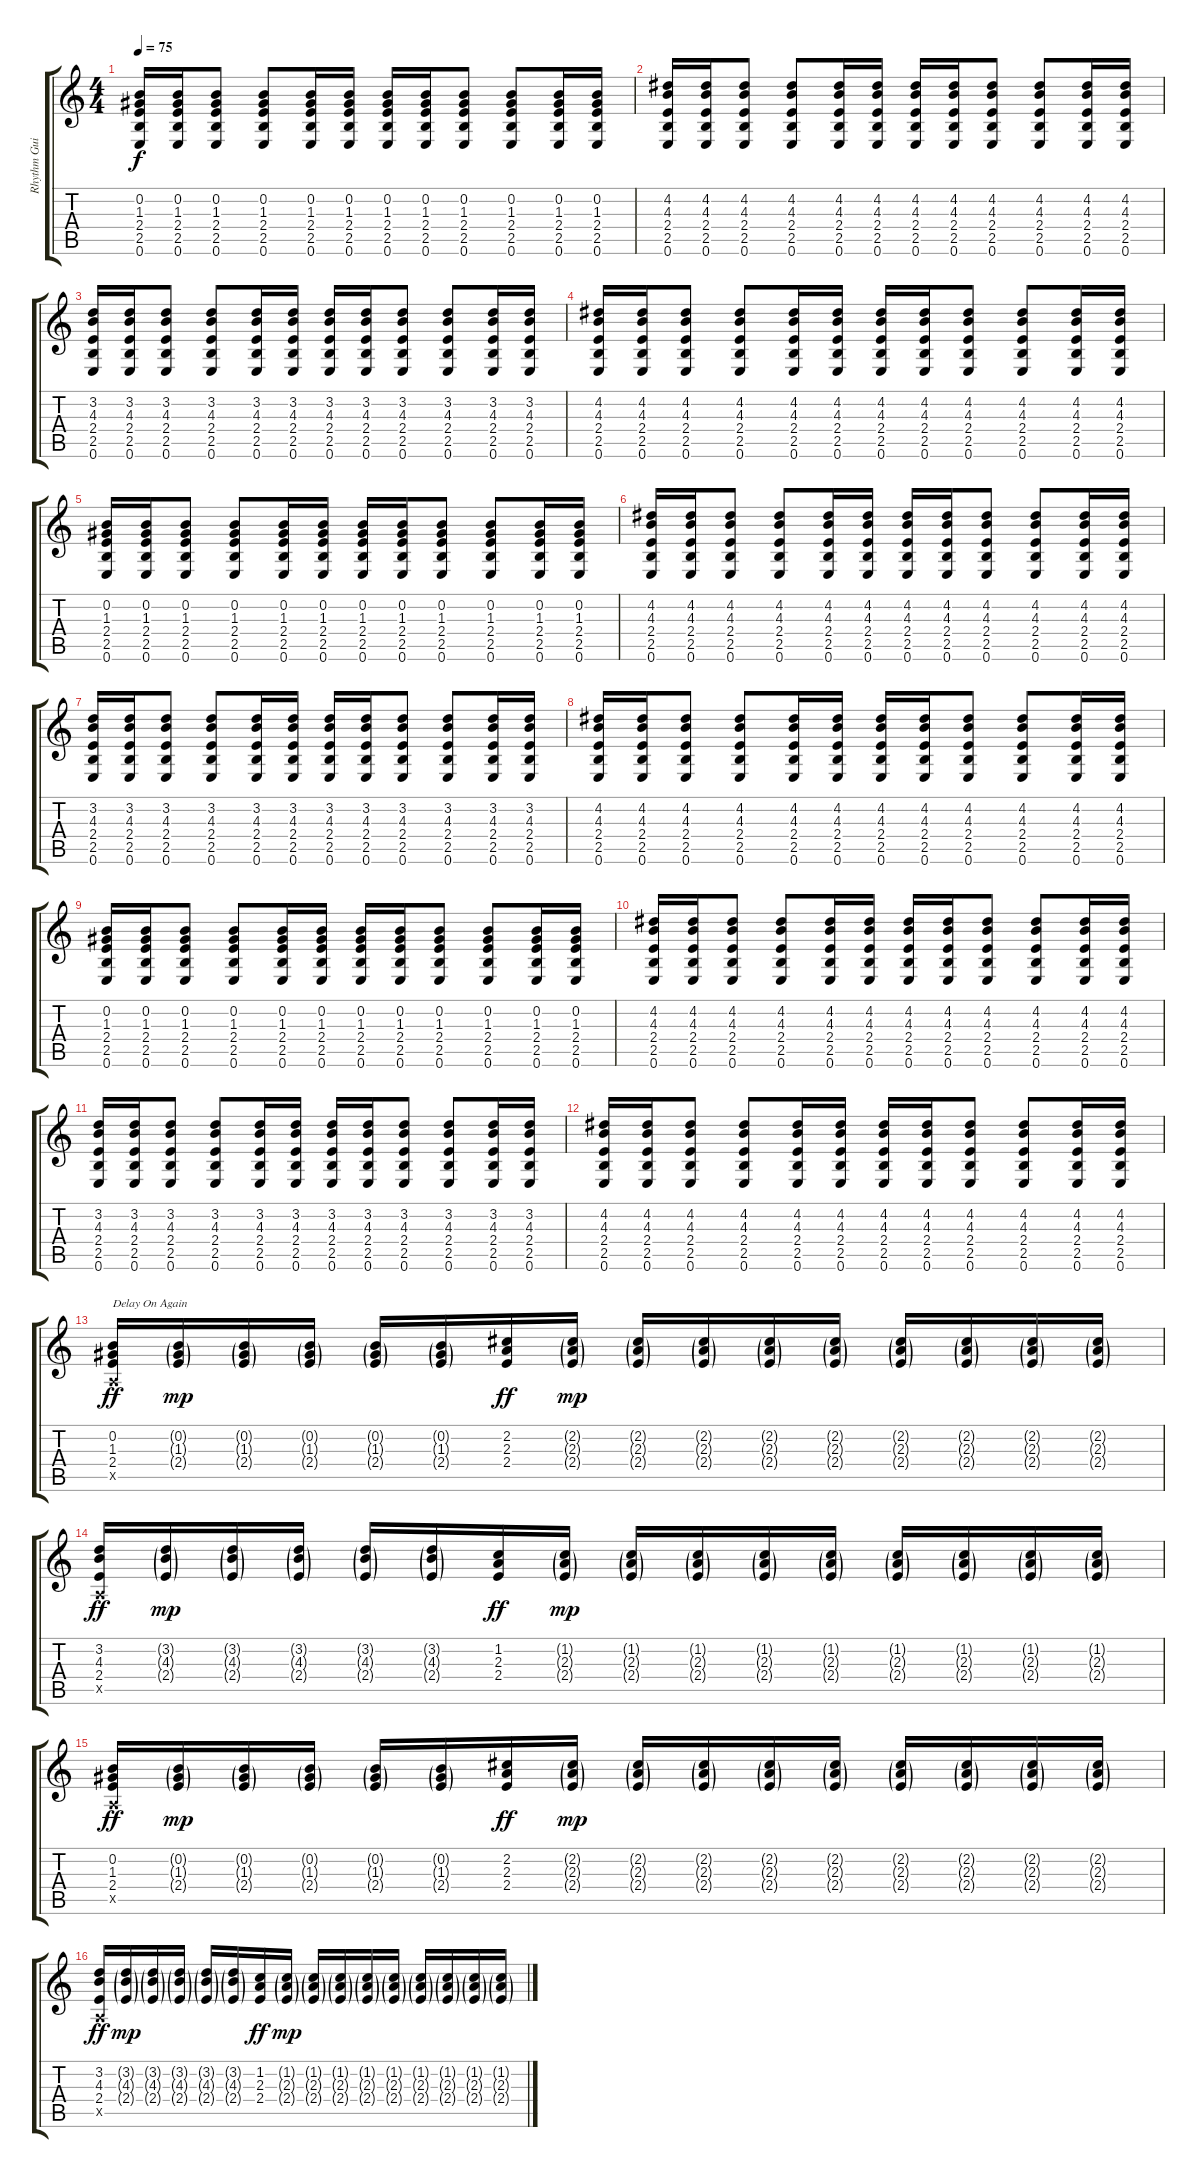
\track ("Rhythm Guitar" "Rhythm Gui") {instrument electricguitarjazz}
\staff {score tabs}
\tuning (E4 B3 G3 D3 A2 E2) {hide}
\ts (4 4)
\tempo 75
\clef g2
\ks c
(0.2 1.3 2.4 2.5 0.6).16{dy f} (0.2 1.3 2.4 2.5 0.6).16 (0.2 1.3 2.4 2.5 0.6).8 (0.2 1.3 2.4 2.5 0.6).8 (0.2 1.3 2.4 2.5 0.6).16 (0.2 1.3 2.4 2.5 0.6).16 (0.2 1.3 2.4 2.5 0.6).16 (0.2 1.3 2.4 2.5 0.6).16 (0.2 1.3 2.4 2.5 0.6).8 (0.2 1.3 2.4 2.5 0.6).8 (0.2 1.3 2.4 2.5 0.6).16 (0.2 1.3 2.4 2.5 0.6).16 |
(4.2 4.3 2.4 2.5 0.6).16 (4.2 4.3 2.4 2.5 0.6).16 (4.2 4.3 2.4 2.5 0.6).8 (4.2 4.3 2.4 2.5 0.6).8 (4.2 4.3 2.4 2.5 0.6).16 (4.2 4.3 2.4 2.5 0.6).16 (4.2 4.3 2.4 2.5 0.6).16 (4.2 4.3 2.4 2.5 0.6).16 (4.2 4.3 2.4 2.5 0.6).8 (4.2 4.3 2.4 2.5 0.6).8 (4.2 4.3 2.4 2.5 0.6).16 (4.2 4.3 2.4 2.5 0.6).16 |
(3.2 4.3 2.4 2.5 0.6).16 (3.2 4.3 2.4 2.5 0.6).16 (3.2 4.3 2.4 2.5 0.6).8 (3.2 4.3 2.4 2.5 0.6).8 (3.2 4.3 2.4 2.5 0.6).16 (3.2 4.3 2.4 2.5 0.6).16 (3.2 4.3 2.4 2.5 0.6).16 (3.2 4.3 2.4 2.5 0.6).16 (3.2 4.3 2.4 2.5 0.6).8 (3.2 4.3 2.4 2.5 0.6).8 (3.2 4.3 2.4 2.5 0.6).16 (3.2 4.3 2.4 2.5 0.6).16 |
(4.2 4.3 2.4 2.5 0.6).16 (4.2 4.3 2.4 2.5 0.6).16 (4.2 4.3 2.4 2.5 0.6).8 (4.2 4.3 2.4 2.5 0.6).8 (4.2 4.3 2.4 2.5 0.6).16 (4.2 4.3 2.4 2.5 0.6).16 (4.2 4.3 2.4 2.5 0.6).16 (4.2 4.3 2.4 2.5 0.6).16 (4.2 4.3 2.4 2.5 0.6).8 (4.2 4.3 2.4 2.5 0.6).8 (4.2 4.3 2.4 2.5 0.6).16 (4.2 4.3 2.4 2.5 0.6).16 |
(0.2 1.3 2.4 2.5 0.6).16 (0.2 1.3 2.4 2.5 0.6).16 (0.2 1.3 2.4 2.5 0.6).8 (0.2 1.3 2.4 2.5 0.6).8 (0.2 1.3 2.4 2.5 0.6).16 (0.2 1.3 2.4 2.5 0.6).16 (0.2 1.3 2.4 2.5 0.6).16 (0.2 1.3 2.4 2.5 0.6).16 (0.2 1.3 2.4 2.5 0.6).8 (0.2 1.3 2.4 2.5 0.6).8 (0.2 1.3 2.4 2.5 0.6).16 (0.2 1.3 2.4 2.5 0.6).16 |
(4.2 4.3 2.4 2.5 0.6).16 (4.2 4.3 2.4 2.5 0.6).16 (4.2 4.3 2.4 2.5 0.6).8 (4.2 4.3 2.4 2.5 0.6).8 (4.2 4.3 2.4 2.5 0.6).16 (4.2 4.3 2.4 2.5 0.6).16 (4.2 4.3 2.4 2.5 0.6).16 (4.2 4.3 2.4 2.5 0.6).16 (4.2 4.3 2.4 2.5 0.6).8 (4.2 4.3 2.4 2.5 0.6).8 (4.2 4.3 2.4 2.5 0.6).16 (4.2 4.3 2.4 2.5 0.6).16 |
(3.2 4.3 2.4 2.5 0.6).16 (3.2 4.3 2.4 2.5 0.6).16 (3.2 4.3 2.4 2.5 0.6).8 (3.2 4.3 2.4 2.5 0.6).8 (3.2 4.3 2.4 2.5 0.6).16 (3.2 4.3 2.4 2.5 0.6).16 (3.2 4.3 2.4 2.5 0.6).16 (3.2 4.3 2.4 2.5 0.6).16 (3.2 4.3 2.4 2.5 0.6).8 (3.2 4.3 2.4 2.5 0.6).8 (3.2 4.3 2.4 2.5 0.6).16 (3.2 4.3 2.4 2.5 0.6).16 |
(4.2 4.3 2.4 2.5 0.6).16 (4.2 4.3 2.4 2.5 0.6).16 (4.2 4.3 2.4 2.5 0.6).8 (4.2 4.3 2.4 2.5 0.6).8 (4.2 4.3 2.4 2.5 0.6).16 (4.2 4.3 2.4 2.5 0.6).16 (4.2 4.3 2.4 2.5 0.6).16 (4.2 4.3 2.4 2.5 0.6).16 (4.2 4.3 2.4 2.5 0.6).8 (4.2 4.3 2.4 2.5 0.6).8 (4.2 4.3 2.4 2.5 0.6).16 (4.2 4.3 2.4 2.5 0.6).16 |
(0.2 1.3 2.4 2.5 0.6).16 (0.2 1.3 2.4 2.5 0.6).16 (0.2 1.3 2.4 2.5 0.6).8 (0.2 1.3 2.4 2.5 0.6).8 (0.2 1.3 2.4 2.5 0.6).16 (0.2 1.3 2.4 2.5 0.6).16 (0.2 1.3 2.4 2.5 0.6).16 (0.2 1.3 2.4 2.5 0.6).16 (0.2 1.3 2.4 2.5 0.6).8 (0.2 1.3 2.4 2.5 0.6).8 (0.2 1.3 2.4 2.5 0.6).16 (0.2 1.3 2.4 2.5 0.6).16 |
(4.2 4.3 2.4 2.5 0.6).16 (4.2 4.3 2.4 2.5 0.6).16 (4.2 4.3 2.4 2.5 0.6).8 (4.2 4.3 2.4 2.5 0.6).8 (4.2 4.3 2.4 2.5 0.6).16 (4.2 4.3 2.4 2.5 0.6).16 (4.2 4.3 2.4 2.5 0.6).16 (4.2 4.3 2.4 2.5 0.6).16 (4.2 4.3 2.4 2.5 0.6).8 (4.2 4.3 2.4 2.5 0.6).8 (4.2 4.3 2.4 2.5 0.6).16 (4.2 4.3 2.4 2.5 0.6).16 |
(3.2 4.3 2.4 2.5 0.6).16 (3.2 4.3 2.4 2.5 0.6).16 (3.2 4.3 2.4 2.5 0.6).8 (3.2 4.3 2.4 2.5 0.6).8 (3.2 4.3 2.4 2.5 0.6).16 (3.2 4.3 2.4 2.5 0.6).16 (3.2 4.3 2.4 2.5 0.6).16 (3.2 4.3 2.4 2.5 0.6).16 (3.2 4.3 2.4 2.5 0.6).8 (3.2 4.3 2.4 2.5 0.6).8 (3.2 4.3 2.4 2.5 0.6).16 (3.2 4.3 2.4 2.5 0.6).16 |
(4.2 4.3 2.4 2.5 0.6).16 (4.2 4.3 2.4 2.5 0.6).16 (4.2 4.3 2.4 2.5 0.6).8 (4.2 4.3 2.4 2.5 0.6).8 (4.2 4.3 2.4 2.5 0.6).16 (4.2 4.3 2.4 2.5 0.6).16 (4.2 4.3 2.4 2.5 0.6).16 (4.2 4.3 2.4 2.5 0.6).16 (4.2 4.3 2.4 2.5 0.6).8 (4.2 4.3 2.4 2.5 0.6).8 (4.2 4.3 2.4 2.5 0.6).16 (4.2 4.3 2.4 2.5 0.6).16 |
(0.2 1.3 2.4 0.5{x}).16{txt "Delay On Again" dy ff} (0.2{g} 1.3{g} 2.4{g}).16{dy mp} (0.2{g} 1.3{g} 2.4{g}).16 (0.2{g} 1.3{g} 2.4{g}).16 (0.2{g} 1.3{g} 2.4{g}).16 (0.2{g} 1.3{g} 2.4{g}).16 (2.2 2.3 2.4).16{dy ff} (2.2{g} 2.3{g} 2.4{g}).16{dy mp} (2.2{g} 2.3{g} 2.4{g}).16 (2.2{g} 2.3{g} 2.4{g}).16 (2.2{g} 2.3{g} 2.4{g}).16 (2.2{g} 2.3{g} 2.4{g}).16 (2.2{g} 2.3{g} 2.4{g}).16 (2.2{g} 2.3{g} 2.4{g}).16 (2.2{g} 2.3{g} 2.4{g}).16 (2.2{g} 2.3{g} 2.4{g}).16 |
(3.2 4.3 2.4 0.5{x}).16{dy ff} (3.2{g} 4.3{g} 2.4{g}).16{dy mp} (3.2{g} 4.3{g} 2.4{g}).16 (3.2{g} 4.3{g} 2.4{g}).16 (3.2{g} 4.3{g} 2.4{g}).16 (3.2{g} 4.3{g} 2.4{g}).16 (1.2 2.3 2.4).16{dy ff} (1.2{g} 2.3{g} 2.4{g}).16{dy mp} (1.2{g} 2.3{g} 2.4{g}).16 (1.2{g} 2.3{g} 2.4{g}).16 (1.2{g} 2.3{g} 2.4{g}).16 (1.2{g} 2.3{g} 2.4{g}).16 (1.2{g} 2.3{g} 2.4{g}).16 (1.2{g} 2.3{g} 2.4{g}).16 (1.2{g} 2.3{g} 2.4{g}).16 (1.2{g} 2.3{g} 2.4{g}).16 |
(0.2 1.3 2.4 0.5{x}).16{dy ff} (0.2{g} 1.3{g} 2.4{g}).16{dy mp} (0.2{g} 1.3{g} 2.4{g}).16 (0.2{g} 1.3{g} 2.4{g}).16 (0.2{g} 1.3{g} 2.4{g}).16 (0.2{g} 1.3{g} 2.4{g}).16 (2.2 2.3 2.4).16{dy ff} (2.2{g} 2.3{g} 2.4{g}).16{dy mp} (2.2{g} 2.3{g} 2.4{g}).16 (2.2{g} 2.3{g} 2.4{g}).16 (2.2{g} 2.3{g} 2.4{g}).16 (2.2{g} 2.3{g} 2.4{g}).16 (2.2{g} 2.3{g} 2.4{g}).16 (2.2{g} 2.3{g} 2.4{g}).16 (2.2{g} 2.3{g} 2.4{g}).16 (2.2{g} 2.3{g} 2.4{g}).16 |
(3.2 4.3 2.4 0.5{x}).16{dy ff} (3.2{g} 4.3{g} 2.4{g}).16{dy mp} (3.2{g} 4.3{g} 2.4{g}).16 (3.2{g} 4.3{g} 2.4{g}).16 (3.2{g} 4.3{g} 2.4{g}).16 (3.2{g} 4.3{g} 2.4{g}).16 (1.2 2.3 2.4).16{dy ff} (1.2{g} 2.3{g} 2.4{g}).16{dy mp} (1.2{g} 2.3{g} 2.4{g}).16 (1.2{g} 2.3{g} 2.4{g}).16 (1.2{g} 2.3{g} 2.4{g}).16 (1.2{g} 2.3{g} 2.4{g}).16 (1.2{g} 2.3{g} 2.4{g}).16 (1.2{g} 2.3{g} 2.4{g}).16 (1.2{g} 2.3{g} 2.4{g}).16 (1.2{g} 2.3{g} 2.4{g}).16
